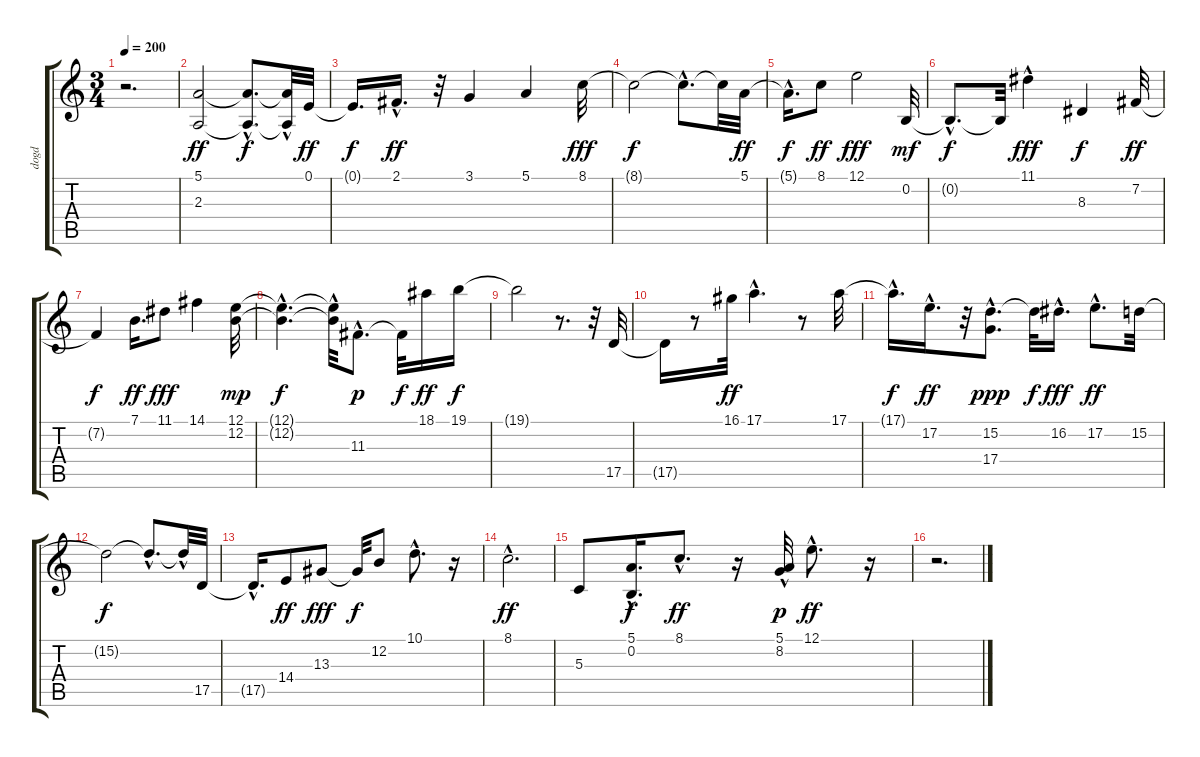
\track ("dogd" "dogd") {instrument acousticgrandpiano}
\staff {score tabs}
\tuning (E4 B3 G3 D3 A2 E2) {hide}
\ts (3 4)
\tempo 200
\clef g2
\ks c
r.2{d dy ff instrument acousticgrandpiano} |
(5.1 2.3).2 (5.1{hac t} 2.3{hac t}).8{d dy f} (5.1{t} 2.3{hac t}).32 0.1.32{dy ff} |
0.1{t}.16{d dy f} 2.1{hac}.16{d dy ff} r.32 3.1.4 5.1.4 8.1.32{dy fff} |
8.1{t}.2{dy f} 8.1{hac t}.8{d} 8.1{t}.32 5.1.32{dy ff} |
5.1{hac t}.16{d dy f} 8.1.8{dy ff} 12.1.2{dy fff} 0.2.32{dy mf} |
0.2{hac t}.8{d dy f} 0.2{t}.32 11.1{hac}.4{dy fff} 8.3.4{dy f} 7.2.32{dy ff} |
7.2{t}.4{dy f} 7.1.16{d dy ff} 11.1.8{dy fff} 14.1.4 (12.1 12.2).32{dy mp} |
(12.1{hac t} 12.2{hac t}).4{d dy f} (12.1{hac t} 12.2{hac t}).32 11.3{hac}.8{d dy p} 11.3{t}.32{dy f} 18.1.16{dy ff} 19.1.16{dy f} |
19.1{t}.2 r.8{d} r.32 17.5.32 |
17.5{t}.16 r.8 16.1.32{dy ff} 17.1{hac}.4{d} r.8 17.1.32 |
17.1{hac t}.16{d dy f} 17.2{hac}.16{d dy ff} r.32 (15.2{hac} 17.4).8{d dy ppp} 15.2{t}.32{dy f} 16.2{hac}.16{d dy fff} 17.2{hac}.8{d dy ff} 15.2.32 |
15.2{t}.2{dy f} 15.2{hac t}.8{d} 15.2{hac t}.32 17.5.32 |
17.5{hac t}.16{d} 14.4.8{dy ff} 13.3.8{dy fff} 13.3{t}.32{dy f} 12.2.8 10.1{hac}.8{d} r.16 |
8.1{hac}.2{d dy ff} |
5.3.8 (5.1 0.2{hac}).16{d dy f} 8.1{hac}.8{d dy ff} r.16 (5.1{hac} 8.2).32{dy p} 12.1{hac}.8{d dy ff} r.16 |
r.2{d}
